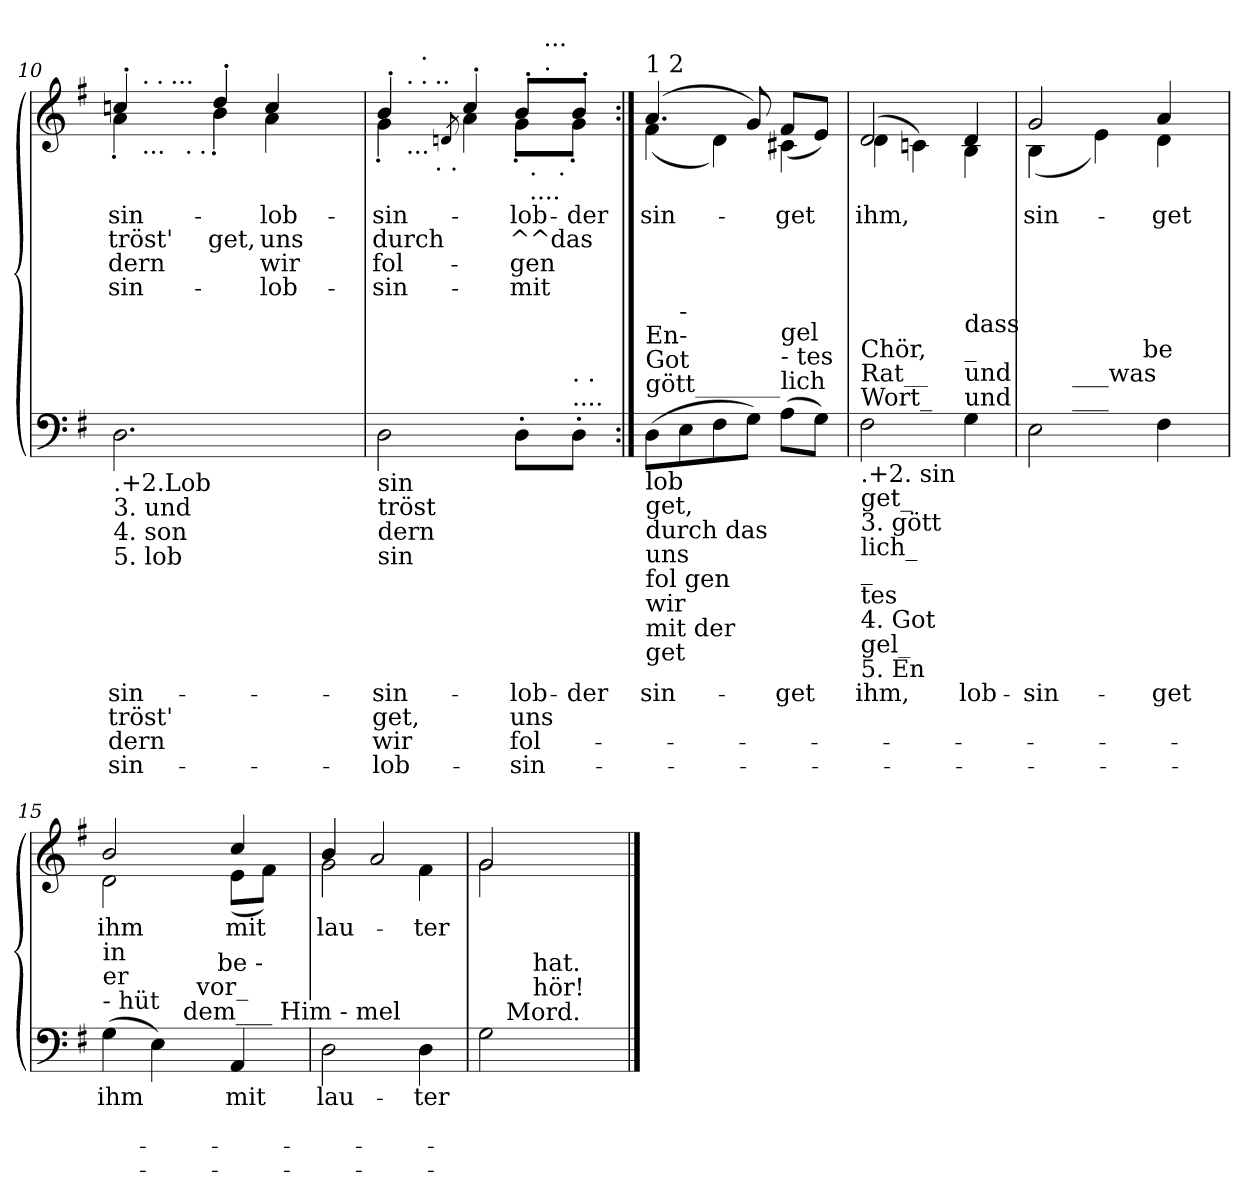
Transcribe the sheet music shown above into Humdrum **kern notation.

**kern	**text	**text	**text	**text	**kern	**text	**text	**text	**text
*part2	*part2	*part2	*part2	*part2	*part1	*part1	*part1	*part1	*part1
*staff2	*staff2	*staff2	*staff2	*staff2	*staff1	*staff1	*staff1	*staff1	*staff1
*clefF4	*	*	*	*	*clefG2	*	*	*	*
*k[f#]	*	*	*	*	*k[f#]	*	*	*	*
*G:	*	*	*	*	*G:	*	*	*	*
=10	=10	=10	=10	=10	=10	=10	=10	=10	=10
!LO:TX:b:t=.+2.Lob	!	!	!	!	!	!	!	!	!
!LO:TX:b:t=3. und	!	!	!	!	!	!	!	!	!
!LO:TX:b:t=4. son	!	!	!	!	!	!	!	!	!
!LO:TX:b:t=5. lob	!	!	!	!	!	!	!	!	!
!	!LO:LY:a:rj	!LO:LY:a:rj	!LO:LY:a:rj	!LO:LY:a:rj	!	!LO:LY:b:rj	!LO:LY:b:rj	!LO:LY:b:rj	!LO:LY:b:rj
*	*	*	*	*	*^	*	*	*	*
*	*	*	*	*	*	*^	*	*	*	*
*	*	*	*	*	*	*	*^	*	*	*	*
*	*	*	*	*	*	*	*	*^	*	*	*	*
*	*	*	*	*	*	*	*	*	*^	*	*	*	*
*	*	*	*	*	*	*	*	*	*	*^	*	*	*	*
2.D\	-sin-	tröst'	-dern	-sin-	4ccn'>/	4a'<\	16.ryy	8ryy	8ryy	8.ryy	8..ryy	-sin-	tröst'	-dern	-sin-
!	!	!	!	!	!	!	!LO:TX:a:t=.	!	!	!	!	!	!	!	!
!	!	!	!	!	!	!	!LO:TX:b:t=...	!	!	!	!	!	!	!	!
.	.	.	.	.	.	.	2ryy	.	.	.	.	.	.	.	.
!	!	!	!	!	!	!	!	!LO:TX:a:t=.	!	!	!	!	!	!	!
.	.	.	.	.	.	.	.	2ryy	32ryy	.	.	.	.	.	.
!	!	!	!	!	!	!	!	!	!LO:TX:a:t=...	!	!	!	!	!	!
.	.	.	.	.	.	.	.	.	2ryy	.	.	.	.	.	.
!	!	!	!	!	!	!	!	!	!	!LO:TX:b:t=.	!	!	!	!	!
.	.	.	.	.	.	.	.	.	.	2ryy	.	.	.	.	.
!	!	!	!	!	!	!	!	!	!	!	!LO:TX:b:t=.	!	!	!	!
.	.	.	.	.	.	.	.	.	.	.	2ryy	.	.	.	.
!	!	!	!	!	!	!	!	!	!	!	!	!	!LO:LY:b:rj	!	!
.	.	.	.	.	4dd'>/	4b'<\	.	.	.	.	.	.	get,	.	.
!	!	!	!	!	!	!	!	!	!	!	!	!LO:LY:b:rj	!LO:LY:b:rj	!LO:LY:b:rj	!LO:LY:b:rj
.	.	.	.	.	4cc/	4a\	.	.	.	.	.	lob-	uns	wir	-lob-
.	.	.	.	.	.	.	8ryy	.	.	.	.	.	.	.	.
.	.	.	.	.	.	.	.	8ryy	.	.	.	.	.	.	.
.	.	.	.	.	.	.	.	.	16.ryy	.	.	.	.	.	.
.	.	.	.	.	.	.	.	.	.	16ryy	.	.	.	.	.
.	.	.	.	.	.	.	32ryy	.	.	.	32ryy	.	.	.	.
=11	=11	=11	=11	=11	=11	=11	=11	=11	=11	=11	=11	=11	=11	=11	=11
!LO:TX:b:t=sin	!	!	!	!	!	!	!	!	!	!	!	!	!	!	!
!LO:TX:b:t=tröst	!	!	!	!	!	!	!	!	!	!	!	!	!	!	!
!LO:TX:b:t=dern	!	!	!	!	!	!	!	!	!	!	!	!	!	!	!
!LO:TX:b:t=sin	!	!	!	!	!	!	!	!	!	!	!	!	!	!	!
!	!LO:LY:a:rj	!LO:LY:a:rj	!LO:LY:a:rj	!LO:LY:a:rj	!	!	!	!	!	!	!	!LO:LY:b:rj	!LO:LY:b:rj	!LO:LY:b:rj	!LO:LY:b:rj
2D\	-sin-	get,	wir	-lob-	4b'>/	4g'<\	16.ryy	8ryy	8ryy	2ryy	2ryy	-sin-	durch	fol-	-sin-
!	!	!	!	!	!	!	!LO:TX:a:t=.	!	!	!	!	!	!	!	!
!	!	!	!	!	!	!	!LO:TX:b:t=...	!	!	!	!	!	!	!	!
.	.	.	.	.	.	.	2ryy	.	.	.	.	.	.	.	.
!	!	!	!	!	!	!	!	!LO:TX:a:t=.	!	!	!	!	!	!	!
!	!	!	!	!	!	!	!	!LO:TX:a:t=.	!	!	!	!	!	!	!
.	.	.	.	.	.	.	.	2ryy	32ryy	.	.	.	.	.	.
!	!	!	!	!	!	!	!	!	!LO:TX:a:t=..	!	!	!	!	!	!
!	!	!	!	!	!	!	!	!	!LO:TX:b:t=. .	!	!	!	!	!	!
.	.	.	.	.	.	.	.	.	2ryy	.	.	.	.	.	.
.	.	.	.	.	8qdn/	.	.	.	.	.	.	.	.	.	.
.	.	.	.	.	4cc'>/	4a\	.	.	.	.	.	.	.	.	.
!	!LO:LY:a:rj	!LO:LY:a:rj	!LO:LY:a:rj	!LO:LY:a:rj	!	!	!	!	!	!	!	!LO:LY:b:rj	!LO:LY:b:rj	!LO:LY:b:rj	!LO:LY:b:rj
8D'>\L	-lob-	uns	fol-	-sin-	8b'>/L	8g'<\L	.	.	.	32ryy	16ryy	-lob-	^^das	-gen	-mit
!	!	!	!	!	!	!	!	!	!	!LO:TX:b:t=.	!	!	!	!	!
!	!	!	!	!	!	!	!	!	!	!LO:TX:b:t=....	!	!	!	!	!
.	.	.	.	.	.	.	.	.	.	8..ryy	.	.	.	.	.
!	!	!	!	!	!	!	!	!	!	!	!LO:TX:a:t=.	!	!	!	!
!	!	!	!	!	!	!	!	!	!	!	!LO:TX:a:t=...	!	!	!	!
.	.	.	.	.	.	.	.	.	.	.	8.ryy	.	.	.	.
!	!	!	!	!	!	!	!LO:TX:b:t=.	!	!	!	!	!	!	!	!
.	.	.	.	.	.	.	8ryy	.	.	.	.	.	.	.	.
!LO:TX:a:t=....	!	!	!	!	!	!	!	!	!	!	!	!	!	!	!
!LO:TX:a:t=. .	!	!	!	!	!	!	!	!	!	!	!	!	!	!	!
!	!LO:LY:a:rj	!	!	!	!	!	!	!	!	!	!	!LO:LY:b:rj	!	!	!
8D'>\J	-der	.	.	.	8b'>/J	8g'<\J	.	8ryy	.	.	.	-der	.	.	.
.	.	.	.	.	.	.	.	.	16.ryy	.	.	.	.	.	.
.	.	.	.	.	.	.	32ryy	.	.	.	.	.	.	.	.
!!LO:LB:g=z
=12:|!	=12:|!	=12:|!	=12:|!	=12:|!	=12:|!	=12:|!	=12:|!	=12:|!	=12:|!	=12:|!	=12:|!	=12:|!	=12:|!	=12:|!	=12:|!
!	!	!	!	!	!LO:TX:a:t=1 2	!	!	!	!	!	!	!	!	!	!
!LO:TX:a:t=gött_______	!	!	!	!	!	!	!	!	!	!	!	!	!	!	!
!LO:TX:a:t=Got	!	!	!	!	!	!	!	!	!	!	!	!	!	!	!
!LO:TX:a:t=En	!	!	!	!	!	!	!	!	!	!	!	!	!	!	!
!LO:TX:b:t=lob	!	!	!	!	!	!	!	!	!	!	!	!	!	!	!
!LO:TX:b:t=get,	!	!	!	!	!	!	!	!	!	!	!	!	!	!	!
!LO:TX:b:t=durch das	!	!	!	!	!	!	!	!	!	!	!	!	!	!	!
!LO:TX:b:t=uns	!	!	!	!	!	!	!	!	!	!	!	!	!	!	!
!LO:TX:b:t=fol gen	!	!	!	!	!	!	!	!	!	!	!	!	!	!	!
!LO:TX:b:t=wir	!	!	!	!	!	!	!	!	!	!	!	!	!	!	!
!LO:TX:b:t=mit der	!	!	!	!	!	!	!	!	!	!	!	!	!	!	!
!LO:TX:b:t=get	!	!	!	!	!	!	!	!	!	!	!	!	!	!	!
!	!LO:LY:a:rj	!	!	!	!	!	!	!	!	!	!	!LO:LY:b:rj	!	!	!
*	*	*	*	*	*	*v	*v	*v	*v	*v	*v	*	*	*	*
(>8D\L	sin-	.	.	.	(4.a/	(<4f#\	sin-	.	.	.
!LO:TX:a:t=-	!	!	!	!	!	!	!	!	!	!
!LO:TX:a:t=-	!	!	!	!	!	!	!	!	!	!
8E\	.	.	.	.	.	.	.	.	.	.
8F#\	.	.	.	.	.	4d\)	.	.	.	.
8G\J)	.	.	.	.	8g/)	.	.	.	.	.
!LO:TX:a:t=lich	!	!	!	!	!	!	!	!	!	!
!LO:TX:a:t=- tes	!	!	!	!	!	!	!	!	!	!
!LO:TX:a:t=gel	!	!	!	!	!	!	!	!	!	!
!	!LO:LY:a:rj	!	!	!	!	!	!LO:LY:b:rj	!	!	!
(>8A\L	-get	.	.	.	4c#X\	(>8f#/L	-get	.	.	.
8G\J)	.	.	.	.	.	8e/J)	.	.	.	.
=13	=13	=13	=13	=13	=13	=13	=13	=13	=13	=13
!LO:TX:a:t=Wort_	!	!	!	!	!	!	!	!	!	!
!LO:TX:a:t=Rat__	!	!	!	!	!	!	!	!	!	!
!LO:TX:a:t=Chör,	!	!	!	!	!	!	!	!	!	!
!LO:TX:b:t=.+2. sin	!	!	!	!	!	!	!	!	!	!
!LO:TX:b:t=get_	!	!	!	!	!	!	!	!	!	!
!LO:TX:b:t=3. gött	!	!	!	!	!	!	!	!	!	!
!LO:TX:b:t=lich_	!	!	!	!	!	!	!	!	!	!
!LO:TX:b:t=_	!	!	!	!	!	!	!	!	!	!
!LO:TX:b:t=tes	!	!	!	!	!	!	!	!	!	!
!LO:TX:b:t=4. Got	!	!	!	!	!	!	!	!	!	!
!LO:TX:b:t=gel_	!	!	!	!	!	!	!	!	!	!
!LO:TX:b:t=5. En	!	!	!	!	!	!	!	!	!	!
!	!LO:LY:a:rj	!	!	!	!	!	!LO:LY:b:rj	!	!	!
2F#\	ihm,	.	.	.	(<2d/	4d\	-ihm,	.	.	.
.	.	.	.	.	.	4cn\)	.	.	.	.
!LO:TX:a:t=und	!	!	!	!	!	!	!	!	!	!
!LO:TX:a:t=und	!	!	!	!	!	!	!	!	!	!
!LO:TX:a:t=_	!	!	!	!	!	!	!	!	!	!
!LO:TX:a:t=dass	!	!	!	!	!	!	!	!	!	!
!	!LO:LY:a:rj	!	!	!	!	!	!LO:LY:b:rj	!	!	!
4G\	lob-	.	.	.	4B\	4d/	.	.	.	.
=14	=14	=14	=14	=14	=14	=14	=14	=14	=14	=14
!LO:TX:a:t=uns	!	!	!	!	!	!	!	!	!	!
!LO:TX:a:t=tun,	!	!	!	!	!	!	!	!	!	!
!LO:TX:a:t=man___ es	!	!	!	!	!	!	!	!	!	!
!LO:TX:b:t=ihm,	!	!	!	!	!	!	!	!	!	!
!LO:TX:b:t=Wort	!	!	!	!	!	!	!	!	!	!
!LO:TX:b:t=Rat	!	!	!	!	!	!	!	!	!	!
!LO:TX:b:t=Chör,	!	!	!	!	!	!	!	!	!	!
!	!LO:LY:a:rj	!	!	!	!	!	!LO:LY:b:rj	!	!	!
*^	*	*	*	*	*	*	*	*	*	*
*	*^	*	*	*	*	*	*	*	*	*	*
2E\	8.ryy	4...ryy	-sin-	.	.	.	2g/	(<4B\	sin-	.	.	.
!	!LO:TX:a:t=___	!	!	!	!	!	!	!	!	!	!	!
!	!LO:TX:a:t=___was	!	!	!	!	!	!	!	!	!	!	!
.	2ryy	.	.	.	.	.	.	.	.	.	.	.
.	.	.	.	.	.	.	.	4e\)	.	.	.	.
!	!	!LO:TX:a:t=be	!	!	!	!	!	!	!	!	!	!
.	.	4ryy	.	.	.	.	.	.	.	.	.	.
!	!	!	!LO:LY:a:rj	!	!	!	!	!	!LO:LY:b:rj	!	!	!
4F#\	.	.	-get	.	.	.	4d\	4a/	get	.	.	.
.	16ryy	.	.	.	.	.	.	.	.	.	.	.
.	.	32ryy	.	.	.	.	.	.	.	.	.	.
=15	=15	=15	=15	=15	=15	=15	=15	=15	=15	=15	=15	=15
!LO:TX:a:t=- hüt	!	!	!	!	!	!	!	!	!	!	!	!
!LO:TX:a:t=er	!	!	!	!	!	!	!	!	!	!	!	!
!LO:TX:a:t=in	!	!	!	!	!	!	!	!	!	!	!	!
!	!	!	!LO:LY:a:rj	!	!	!	!	!	!LO:LY:b:rj	!	!	!
*	*	*^	*	*	*	*	*	*	*	*	*	*
(>4G\	4.ryy	4ryy	4...ryy	ihm	.	.	.	2d\	2b/	-ihm	.	.	.
4E\)	.	8ryy	.	.	.	.	.	.	.	.	.	.	.
!	!LO:TX:a:t=dem___ Him - mel	!	!	!	!	!	!	!	!	!	!	!	!
.	4.ryy	32ryy	.	.	.	.	.	.	.	.	.	.	.
!	!	!LO:TX:a:t=vor_	!	!	!	!	!	!	!	!	!	!	!
.	.	4ryy	.	.	.	.	.	.	.	.	.	.	.
!	!	!	!LO:TX:a:t=be -	!	!	!	!	!	!	!	!	!	!
.	.	.	4ryy	.	.	.	.	.	.	.	.	.	.
!	!	!	!	!LO:LY:a:rj	!	!	!	!	!	!LO:LY:b:rj	!	!	!
4AA/	.	.	.	mit	.	.	.	4cc/	(<8e\L	mit	.	.	.
.	.	.	.	.	.	.	.	.	8f#\J)	.	.	.	.
.	.	16.ryy	.	.	.	.	.	.	.	.	.	.	.
.	.	.	32ryy	.	.	.	.	.	.	.	.	.	.
=16	=16	=16	=16	=16	=16	=16	=16	=16	=16	=16	=16	=16	=16
!LO:TX:a:t=Teu - fels	!	!	!	!	!	!	!	!	!	!	!	!	!
!LO:TX:a:t=- foh - len	!	!	!	!	!	!	!	!	!	!	!	!	!
!	!	!	!	!LO:LY:a:rj	!	!	!	!	!	!LO:LY:b:rj	!	!	!
*v	*v	*v	*v	*	*	*	*	*	*	*	*	*	*
2D\	lau-	.	.	.	2g\	4b/	lau-	.	.	.
.	.	.	.	.	.	2a/	.	.	.	.
!	!LO:LY:a:rj	!	!	!	!	!	!LO:LY:b:rj	!	!	!
4D\	-ter	.	.	.	4f#\	.	ter	.	.	.
=17	=17	=17	=17	=17	=17	=17	=17	=17	=17	=17
*^	*	*	*	*	*	*	*	*	*	*
*	*^	*	*	*	*	*	*	*	*	*	*
2G\	16.ryy	8ryy	.	.	.	.	2g/	2g\	.	.	.	.
!	!LO:TX:a:t=Mord.	!	!	!	!	!	!	!	!	!	!	!
.	4ryy	.	.	.	.	.	.	.	.	.	.	.
.	.	32ryy	.	.	.	.	.	.	.	.	.	.
!	!	!LO:TX:a:t=hör!	!	!	!	!	!	!	!	!	!	!
!	!	!LO:TX:a:t=hat.	!	!	!	!	!	!	!	!	!	!
.	.	4ryy	.	.	.	.	.	.	.	.	.	.
.	8ryy	.	.	.	.	.	.	.	.	.	.	.
.	.	16.ryy	.	.	.	.	.	.	.	.	.	.
.	32ryy	.	.	.	.	.	.	.	.	.	.	.
*v	*v	*v	*	*	*	*	*	*	*	*	*	*
*	*	*	*	*	*v	*v	*	*	*	*
==	==	==	==	==	==	==	==	==	==
*-	*-	*-	*-	*-	*-	*-	*-	*-	*-
